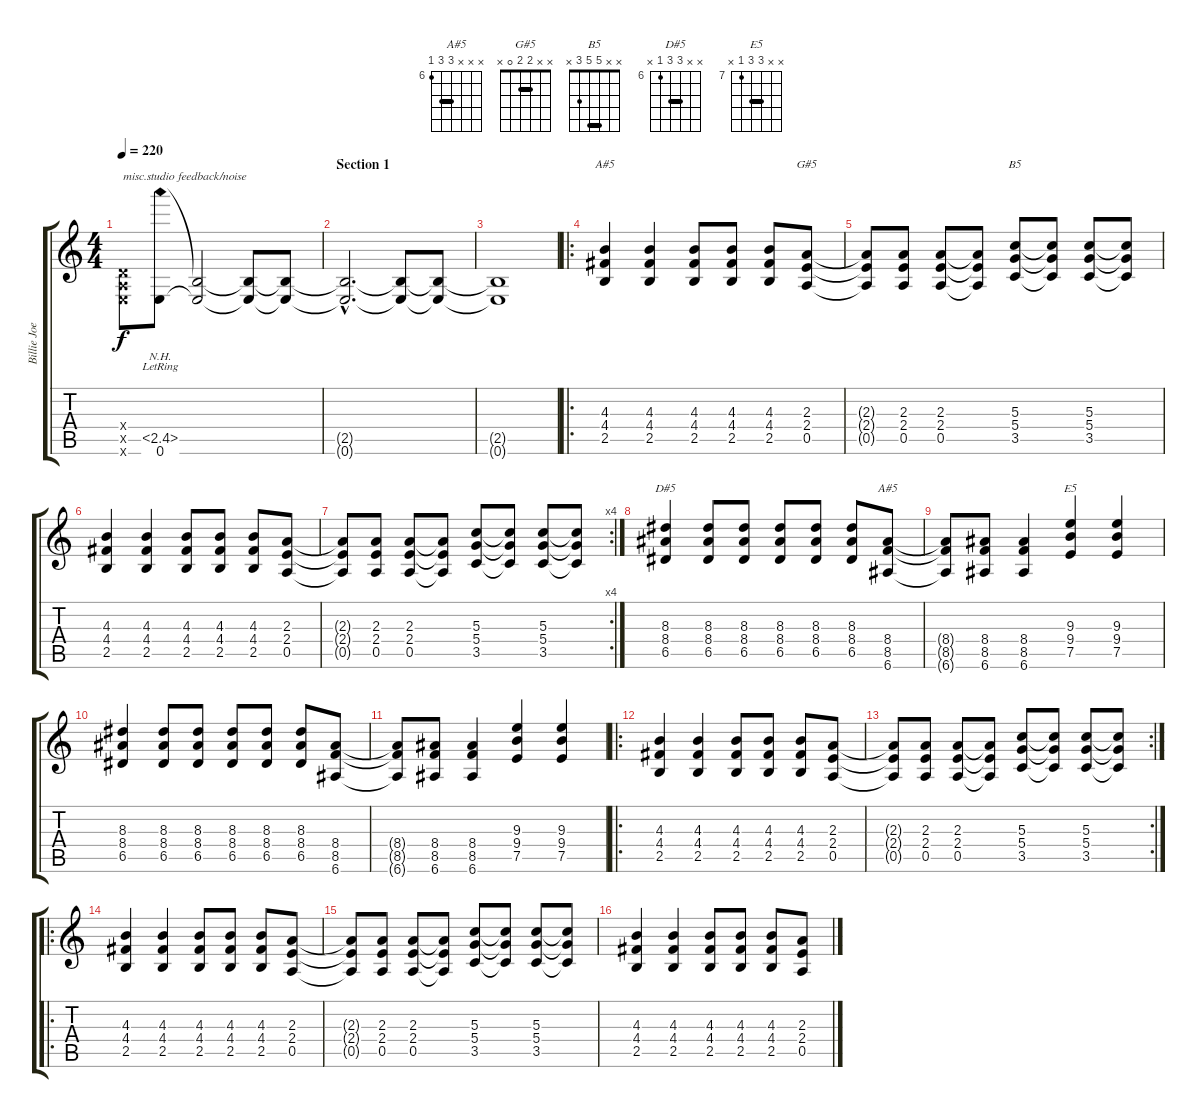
\track ("Billie Joe" "Billie Joe") {instrument overdrivenguitar}
\staff {score tabs}
\tuning (E4 B3 G3 D3 A2 E2) {hide}
\chord ("A#5" x x 4 4 2 x) {barre 4}
\chord ("G#5" x x 2 2 0 x) {barre 2}
\chord ("B5" x x 5 5 3 x) {barre 5}
\chord ("D#5" x x 8 8 6 x) {firstfret 6 barre 8}
\chord ("A#5" x x x 8 8 6) {firstfret 6 barre 8}
\chord ("E5" x x 9 9 7 x) {firstfret 7 barre 9}
\ts (4 4)
\tempo 220
\clef g2
\ks c
(0.4{x} 0.5{x} 0.6{x}).8{txt "misc.studio feedback/noise" dy f instrument overdrivenguitar} (2.5{nh} 0.6{lr}).8 (2.5{t} 0.6{t}).2 (2.5{t} 0.6{t}).8 (2.5{t} 0.6{t}).8 |
\section ("" "Section 1")
(2.5{hac t} 0.6{hac t}).2{d} (2.5{t} 0.6{t}).8 (2.5{t} 0.6{t}).8 |
(2.5{t} 0.6{t}).1 |
\ro
(4.3 4.4 2.5).4{ch "A#5"} (4.3 4.4 2.5).4 (4.3 4.4 2.5).8 (4.3 4.4 2.5).8 (4.3 4.4 2.5).8 (2.3 2.4 0.5).8{ch "G#5"} |
(2.3{t} 2.4{t} 0.5{t}).8 (2.3 2.4 0.5).8 (2.3 2.4 0.5).8 (2.3{t} 2.4{t} 0.5{t}).8 (5.3 5.4 3.5).8{ch "B5"} (5.3{t} 5.4{t} 3.5{t}).8 (5.3 5.4 3.5).8 (5.3{t} 5.4{t} 3.5{t}).8 |
(4.3 4.4 2.5).4 (4.3 4.4 2.5).4 (4.3 4.4 2.5).8 (4.3 4.4 2.5).8 (4.3 4.4 2.5).8 (2.3 2.4 0.5).8 |
\rc 4
(2.3{t} 2.4{t} 0.5{t}).8 (2.3 2.4 0.5).8 (2.3 2.4 0.5).8 (2.3{t} 2.4{t} 0.5{t}).8 (5.3 5.4 3.5).8 (5.3{t} 5.4{t} 3.5{t}).8 (5.3 5.4 3.5).8 (5.3{t} 5.4{t} 3.5{t}).8 |
(8.3 8.4 6.5).4{ch "D#5"} (8.3 8.4 6.5).8 (8.3 8.4 6.5).8 (8.3 8.4 6.5).8 (8.3 8.4 6.5).8 (8.3 8.4 6.5).8 (8.4 8.5 6.6).8{ch "A#5"} |
(8.4{t} 8.5{t} 6.6{t}).8 (8.4 8.5 6.6).8 (8.4 8.5 6.6).4 (9.3 9.4 7.5).4{ch "E5"} (9.3 9.4 7.5).4 |
(8.3 8.4 6.5).4 (8.3 8.4 6.5).8 (8.3 8.4 6.5).8 (8.3 8.4 6.5).8 (8.3 8.4 6.5).8 (8.3 8.4 6.5).8 (8.4 8.5 6.6).8 |
(8.4{t} 8.5{t} 6.6{t}).8 (8.4 8.5 6.6).8 (8.4 8.5 6.6).4 (9.3 9.4 7.5).4 (9.3 9.4 7.5).4 |
\ro
(4.3 4.4 2.5).4 (4.3 4.4 2.5).4 (4.3 4.4 2.5).8 (4.3 4.4 2.5).8 (4.3 4.4 2.5).8 (2.3 2.4 0.5).8 |
\rc 2
(2.3{t} 2.4{t} 0.5{t}).8 (2.3 2.4 0.5).8 (2.3 2.4 0.5).8 (2.3{t} 2.4{t} 0.5{t}).8 (5.3 5.4 3.5).8 (5.3{t} 5.4{t} 3.5{t}).8 (5.3 5.4 3.5).8 (5.3{t} 5.4{t} 3.5{t}).8 |
\ro
(4.3 4.4 2.5).4 (4.3 4.4 2.5).4 (4.3 4.4 2.5).8 (4.3 4.4 2.5).8 (4.3 4.4 2.5).8 (2.3 2.4 0.5).8 |
(2.3{t} 2.4{t} 0.5{t}).8 (2.3 2.4 0.5).8 (2.3 2.4 0.5).8 (2.3{t} 2.4{t} 0.5{t}).8 (5.3 5.4 3.5).8 (5.3{t} 5.4{t} 3.5{t}).8 (5.3 5.4 3.5).8 (5.3{t} 5.4{t} 3.5{t}).8 |
(4.3 4.4 2.5).4 (4.3 4.4 2.5).4 (4.3 4.4 2.5).8 (4.3 4.4 2.5).8 (4.3 4.4 2.5).8 (2.3 2.4 0.5).8
